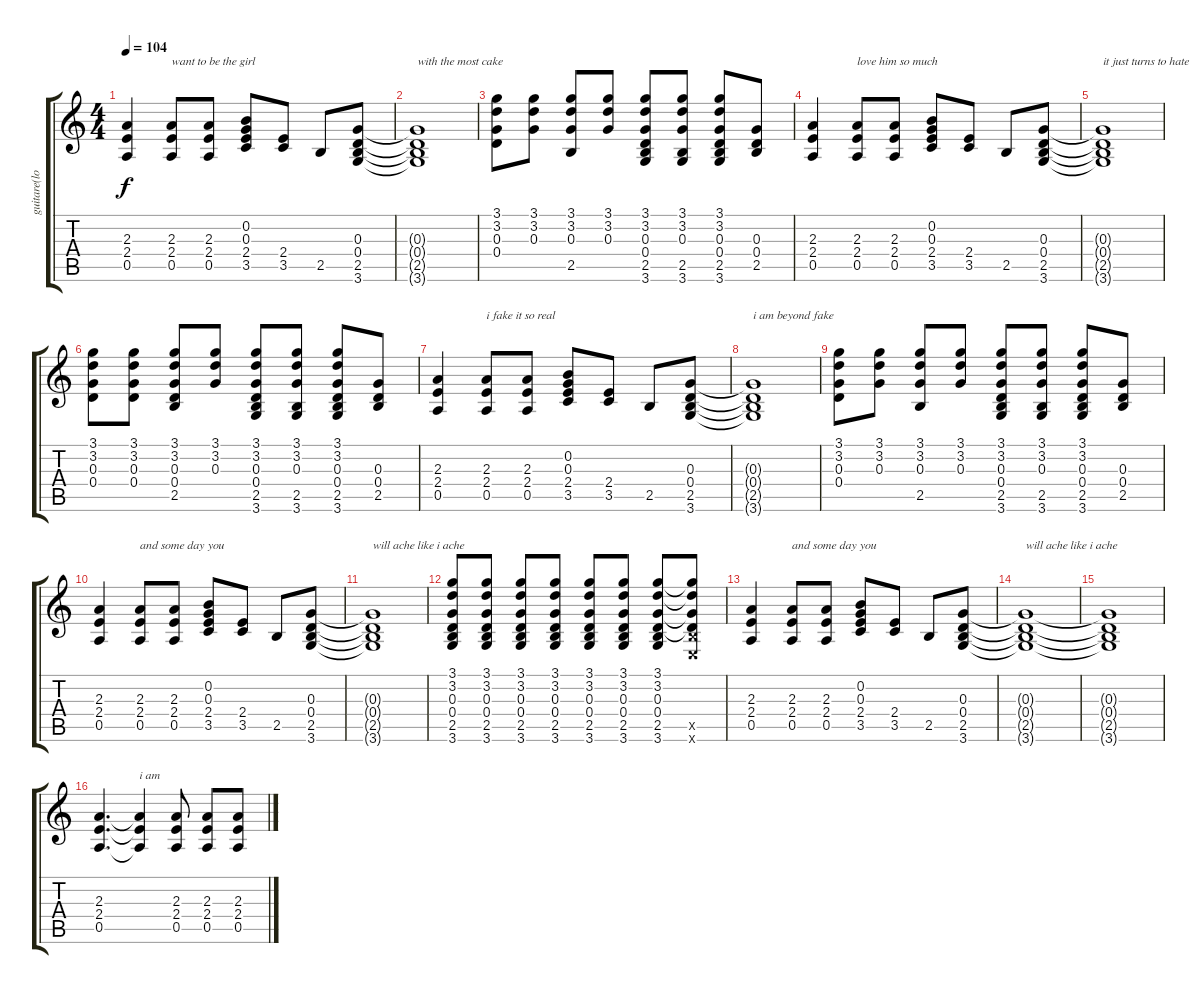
\track ("guitare(love)" "guitare(lo") {instrument electricguitarclean}
\staff {score tabs}
\tuning (E4 B3 G3 D3 A2 E2) {hide}
\ts (4 4)
\tempo 104
\clef g2
\ks c
(2.3 2.4 0.5).4{dy f} (2.3 2.4 0.5).8{txt "want to be the girl"} (2.3 2.4 0.5).8 (0.2 0.3 2.4 3.5).8 (2.4 3.5).8 2.5.8 (0.3 0.4 2.5 3.6).8 |
(0.3{t} 0.4{t} 2.5{t} 3.6{t}).1{txt "with the most cake"} |
(3.1 3.2 0.3 0.4).8 (3.1 3.2 0.3).8 (3.1 3.2 0.3 2.5).8 (3.1 3.2 0.3).8 (3.1 3.2 0.3 0.4 2.5 3.6).8 (3.1 3.2 0.3 2.5 3.6).8 (3.1 3.2 0.3 0.4 2.5 3.6).8 (0.3 0.4 2.5).8 |
(2.3 2.4 0.5).4 (2.3 2.4 0.5).8{txt "love him so much"} (2.3 2.4 0.5).8 (0.2 0.3 2.4 3.5).8 (2.4 3.5).8 2.5.8 (0.3 0.4 2.5 3.6).8 |
(0.3{t} 0.4{t} 2.5{t} 3.6{t}).1{txt "it just turns to hate"} |
(3.1 3.2 0.3 0.4).8 (3.1 3.2 0.3 0.4).8 (3.1 3.2 0.3 0.4 2.5).8 (3.1 3.2 0.3).8 (3.1 3.2 0.3 0.4 2.5 3.6).8 (3.1 3.2 0.3 2.5 3.6).8 (3.1 3.2 0.3 0.4 2.5 3.6).8 (0.3 0.4 2.5).8 |
(2.3 2.4 0.5).4 (2.3 2.4 0.5).8{txt "i fake it so real"} (2.3 2.4 0.5).8 (0.2 0.3 2.4 3.5).8 (2.4 3.5).8 2.5.8 (0.3 0.4 2.5 3.6).8 |
(0.3{t} 0.4{t} 2.5{t} 3.6{t}).1{txt "i am beyond fake"} |
(3.1 3.2 0.3 0.4).8 (3.1 3.2 0.3).8 (3.1 3.2 0.3 2.5).8 (3.1 3.2 0.3).8 (3.1 3.2 0.3 0.4 2.5 3.6).8 (3.1 3.2 0.3 2.5 3.6).8 (3.1 3.2 0.3 0.4 2.5 3.6).8 (0.3 0.4 2.5).8 |
(2.3 2.4 0.5).4 (2.3 2.4 0.5).8{txt "and some day you"} (2.3 2.4 0.5).8 (0.2 0.3 2.4 3.5).8 (2.4 3.5).8 2.5.8 (0.3 0.4 2.5 3.6).8 |
(0.3{t} 0.4{t} 2.5{t} 3.6{t}).1{txt "will ache like i ache"} |
(3.1 3.2 0.3 0.4 2.5 3.6).8 (3.1 3.2 0.3 0.4 2.5 3.6).8 (3.1 3.2 0.3 0.4 2.5 3.6).8 (3.1 3.2 0.3 0.4 2.5 3.6).8 (3.1 3.2 0.3 0.4 2.5 3.6).8 (3.1 3.2 0.3 0.4 2.5 3.6).8 (3.1 3.2 0.3 0.4 2.5 3.6).8 (3.1{t} 3.2{t} 0.3{t} 0.4{t} 2.5{x} 0.6{x}).8 |
(2.3 2.4 0.5).4 (2.3 2.4 0.5).8{txt "and some day you"} (2.3 2.4 0.5).8 (0.2 0.3 2.4 3.5).8 (2.4 3.5).8 2.5.8 (0.3 0.4 2.5 3.6).8 |
(0.3{t} 0.4{t} 2.5{t} 3.6{t}).1{txt "will ache like i ache"} |
(0.3{t} 0.4{t} 2.5{t} 3.6{t}).1 |
(2.3 2.4 0.5).4{d} (2.3{t} 2.4{t} 0.5{t}).4{txt "i am"} (2.3 2.4 0.5).8 (2.3 2.4 0.5).8 (2.3 2.4 0.5).8
